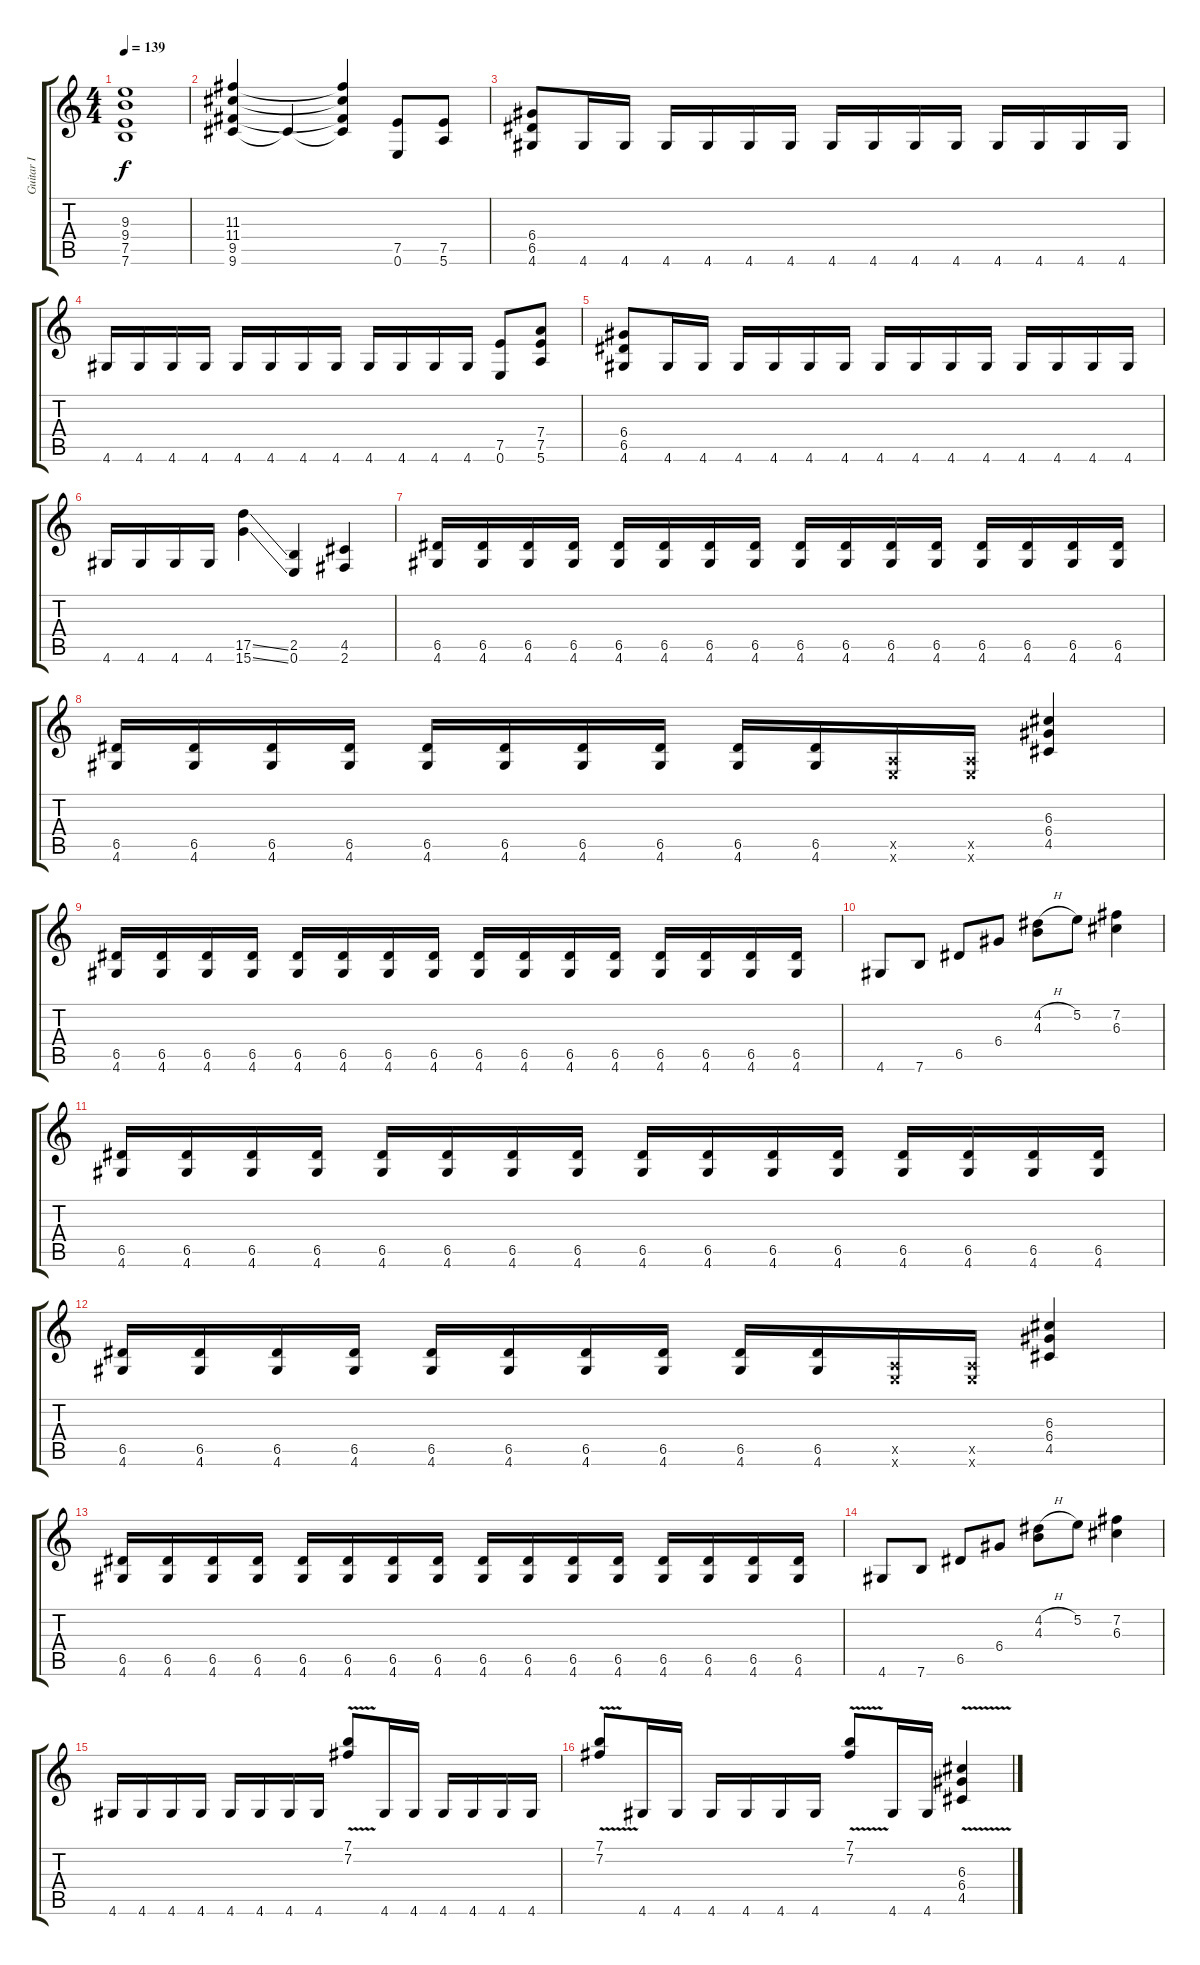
\track ("Guitar I" "Guitar I") {instrument overdrivenguitar}
\staff {score tabs}
\tuning (E4 B3 G3 D3 A2 E2) {hide}
\ts (4 4)
\tempo 139
\clef g2
\ks c
(9.3 9.4 7.5 7.6).1{dy f} |
(11.3 11.4 9.5 9.6).4 9.6{t}.4 (11.3{t} 11.4{t} 9.5{t} 9.6{t}).4 (7.5 0.6).8 (7.5 5.6).8 |
(6.4 6.5 4.6).8 4.6.16 4.6.16 4.6.16 4.6.16 4.6.16 4.6.16 4.6.16 4.6.16 4.6.16 4.6.16 4.6.16 4.6.16 4.6.16 4.6.16 |
4.6.16 4.6.16 4.6.16 4.6.16 4.6.16 4.6.16 4.6.16 4.6.16 4.6.16 4.6.16 4.6.16 4.6.16 (7.5 0.6).8 (7.4 7.5 5.6).8 |
(6.4 6.5 4.6).8 4.6.16 4.6.16 4.6.16 4.6.16 4.6.16 4.6.16 4.6.16 4.6.16 4.6.16 4.6.16 4.6.16 4.6.16 4.6.16 4.6.16 |
4.6.16 4.6.16 4.6.16 4.6.16 (17.5{ss} 15.6{ss}).4 (2.5 0.6).4 (4.5 2.6).4 |
(6.5 4.6).16 (6.5 4.6).16 (6.5 4.6).16 (6.5 4.6).16 (6.5 4.6).16 (6.5 4.6).16 (6.5 4.6).16 (6.5 4.6).16 (6.5 4.6).16 (6.5 4.6).16 (6.5 4.6).16 (6.5 4.6).16 (6.5 4.6).16 (6.5 4.6).16 (6.5 4.6).16 (6.5 4.6).16 |
(6.5 4.6).16 (6.5 4.6).16 (6.5 4.6).16 (6.5 4.6).16 (6.5 4.6).16 (6.5 4.6).16 (6.5 4.6).16 (6.5 4.6).16 (6.5 4.6).16 (6.5 4.6).16 (0.5{x} 0.6{x}).16 (0.5{x} 0.6{x}).16 (6.3 6.4 4.5).4 |
(6.5 4.6).16 (6.5 4.6).16 (6.5 4.6).16 (6.5 4.6).16 (6.5 4.6).16 (6.5 4.6).16 (6.5 4.6).16 (6.5 4.6).16 (6.5 4.6).16 (6.5 4.6).16 (6.5 4.6).16 (6.5 4.6).16 (6.5 4.6).16 (6.5 4.6).16 (6.5 4.6).16 (6.5 4.6).16 |
4.6.8 7.6.8 6.5.8 6.4.8 (4.2{h} 4.3).8 5.2.8 (7.2 6.3).4 |
(6.5 4.6).16 (6.5 4.6).16 (6.5 4.6).16 (6.5 4.6).16 (6.5 4.6).16 (6.5 4.6).16 (6.5 4.6).16 (6.5 4.6).16 (6.5 4.6).16 (6.5 4.6).16 (6.5 4.6).16 (6.5 4.6).16 (6.5 4.6).16 (6.5 4.6).16 (6.5 4.6).16 (6.5 4.6).16 |
(6.5 4.6).16 (6.5 4.6).16 (6.5 4.6).16 (6.5 4.6).16 (6.5 4.6).16 (6.5 4.6).16 (6.5 4.6).16 (6.5 4.6).16 (6.5 4.6).16 (6.5 4.6).16 (0.5{x} 0.6{x}).16 (0.5{x} 0.6{x}).16 (6.3 6.4 4.5).4 |
(6.5 4.6).16 (6.5 4.6).16 (6.5 4.6).16 (6.5 4.6).16 (6.5 4.6).16 (6.5 4.6).16 (6.5 4.6).16 (6.5 4.6).16 (6.5 4.6).16 (6.5 4.6).16 (6.5 4.6).16 (6.5 4.6).16 (6.5 4.6).16 (6.5 4.6).16 (6.5 4.6).16 (6.5 4.6).16 |
4.6.8 7.6.8 6.5.8 6.4.8 (4.2{h} 4.3).8 5.2.8 (7.2 6.3).4 |
4.6.16 4.6.16 4.6.16 4.6.16 4.6.16 4.6.16 4.6.16 4.6.16 (7.1{v} 7.2{v}).8 4.6.16 4.6.16 4.6.16 4.6.16 4.6.16 4.6.16 |
(7.1{v} 7.2{v}).8 4.6.16 4.6.16 4.6.16 4.6.16 4.6.16 4.6.16 (7.1{v} 7.2{v}).8 4.6.16 4.6.16 (6.3{v} 6.4{v} 4.5{v}).4
